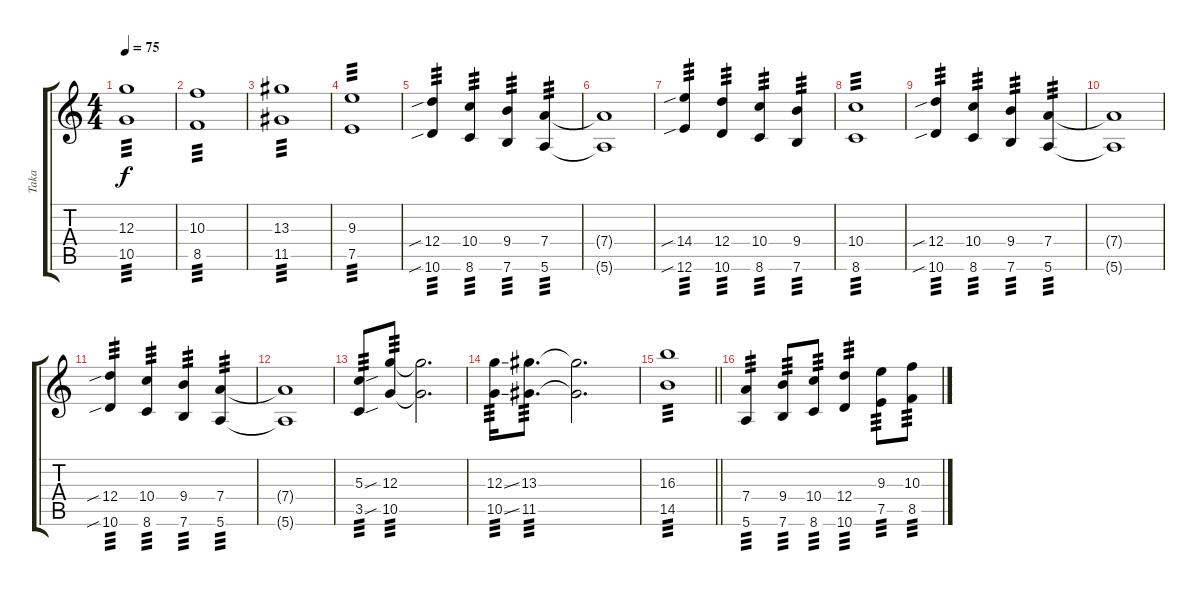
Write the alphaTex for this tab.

\track ("Taka" "Taka") {instrument electricguitarjazz}
\staff {score tabs}
\tuning (E4 B3 G3 D3 A2 E2) {hide}
\ts (4 4)
\tempo 75
\clef g2
\ks c
(12.3 10.5).1{tp 3 dy f} |
(10.3 8.5).1{tp 3} |
(13.3 11.5).1{tp 3} |
(9.3 7.5).1{tp 3} |
(12.4{sib} 10.6{sib}).4{tp 3} (10.4 8.6).4{tp 3} (9.4 7.6).4{tp 3} (7.4 5.6).4{tp 3} |
(7.4{t} 5.6{t}).1{volume 6} |
(14.4{sib} 12.6{sib}).4{tp 3 volume 8} (12.4 10.6).4{tp 3} (10.4 8.6).4{tp 3} (9.4 7.6).4{tp 3} |
(10.4 8.6).1{tp 3} |
(12.4{sib} 10.6{sib}).4{tp 3} (10.4 8.6).4{tp 3} (9.4 7.6).4{tp 3} (7.4 5.6).4{tp 3} |
(7.4{t} 5.6{t}).1{volume 6} |
(12.4{sib} 10.6{sib}).4{tp 3 volume 8} (10.4 8.6).4{tp 3} (9.4 7.6).4{tp 3} (7.4 5.6).4{tp 3 volume 5} |
(7.4{t} 5.6{t}).1 |
(5.3{sou} 3.5{sou}).8{tp 3 volume 8} (12.3 10.5).8{tp 3} (12.3{t} 10.5{t}).2{d} |
(12.3{ss} 10.5{ss}).16{tp 3} (13.3 11.5).8{d tp 3} (13.3{t} 11.5{t}).2{d} |
\barLineRight lightlight
(16.3 14.5).1{tp 3} |
\section ("" "")
(7.4 5.6).4{tp 3} (9.4 7.6).8{tp 3} (10.4 8.6).8{tp 3} (12.4 10.6).4{tp 3} (9.3 7.5).8{tp 3} (10.3 8.5).8{tp 3}
